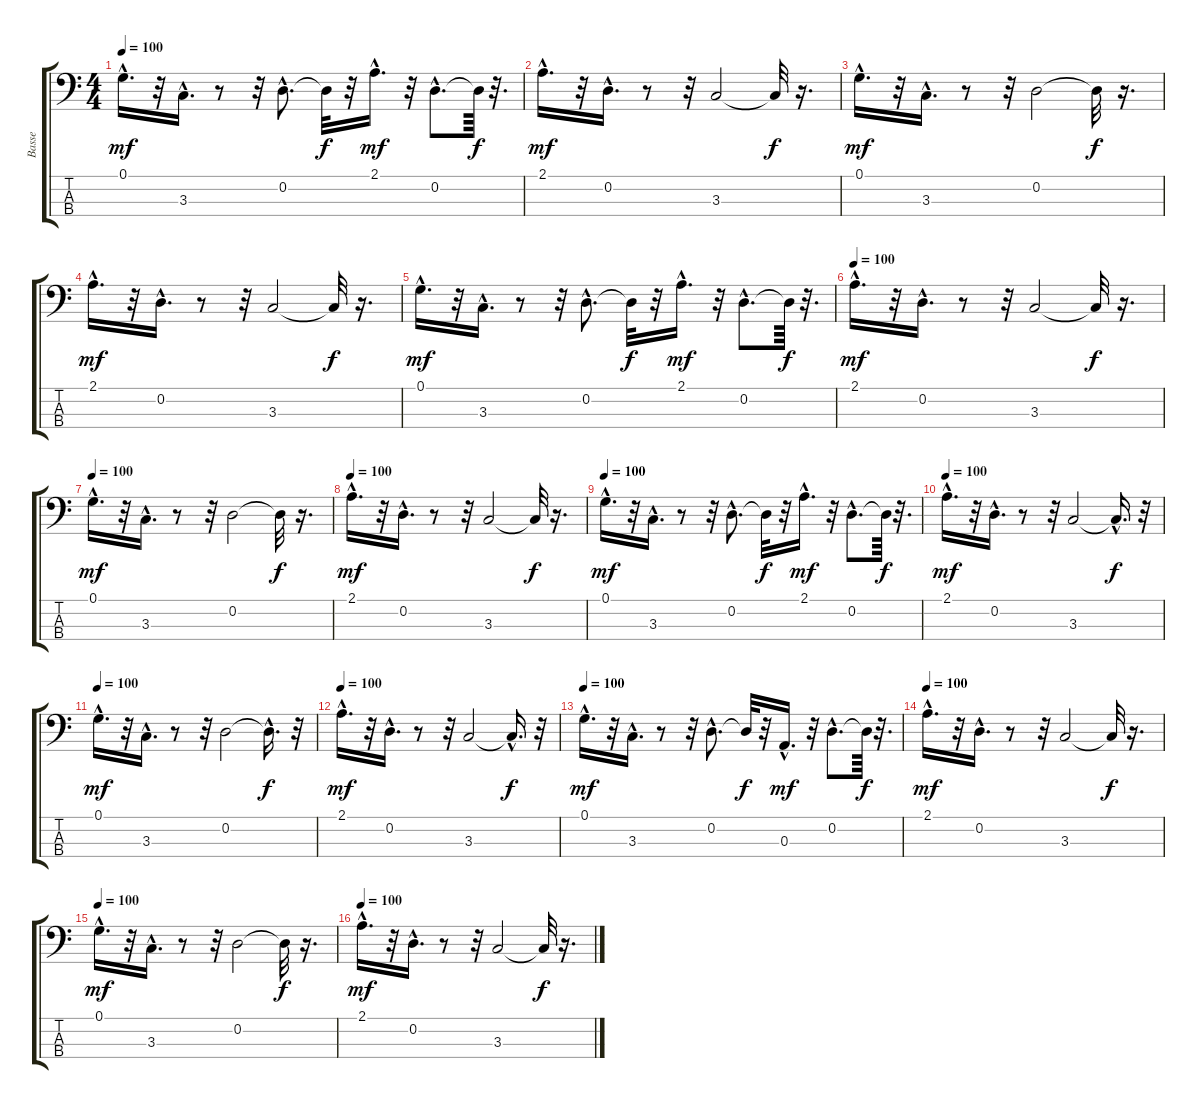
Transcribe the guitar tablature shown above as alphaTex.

\track ("Basse" "Basse") {instrument acousticbass}
\staff {score tabs}
\tuning (G2 D2 A1 E1) {hide}
\ts (4 4)
\tempo 100
\clef f4
\ks c
0.1{hac}.16{d dy mf} r.32 3.3{hac}.16{d} r.8 r.32 0.2{hac}.8{d} 0.2{t}.32{dy f} r.32 2.1{hac}.16{d dy mf} r.32 0.2{hac}.8{d} 0.2{t}.64{dy f} r.32{d} |
2.1{hac}.16{d dy mf} r.32 0.2{hac}.16{d} r.8 r.32 3.3.2 3.3{t}.32{dy f} r.16{d} |
0.1{hac}.16{d dy mf} r.32 3.3{hac}.16{d} r.8 r.32 0.2.2 0.2{t}.32{dy f} r.16{d} |
2.1{hac}.16{d dy mf} r.32 0.2{hac}.16{d} r.8 r.32 3.3.2 3.3{t}.32{dy f} r.16{d} |
0.1{hac}.16{d dy mf} r.32 3.3{hac}.16{d} r.8 r.32 0.2{hac}.8{d} 0.2{t}.32{dy f} r.32 2.1{hac}.16{d dy mf} r.32 0.2{hac}.8{d} 0.2{t}.64{dy f} r.32{d} |
\tempo 100
2.1{hac}.16{d dy mf} r.32 0.2{hac}.16{d} r.8 r.32 3.3.2 3.3{t}.32{dy f} r.16{d} |
\tempo 100
0.1{hac}.16{d dy mf} r.32 3.3{hac}.16{d} r.8 r.32 0.2.2 0.2{t}.32{dy f} r.16{d} |
\tempo 100
2.1{hac}.16{d dy mf} r.32 0.2{hac}.16{d} r.8 r.32 3.3.2 3.3{t}.32{dy f} r.16{d} |
\tempo 100
0.1{hac}.16{d dy mf} r.32 3.3{hac}.16{d} r.8 r.32 0.2{hac}.8{d} 0.2{t}.32{dy f} r.32 2.1{hac}.16{d dy mf} r.32 0.2{hac}.8{d} 0.2{t}.64{dy f} r.32{d} |
\tempo 100
2.1{hac}.16{d dy mf} r.32 0.2{hac}.16{d} r.8 r.32 3.3.2 3.3{hac t}.16{d dy f} r.32 |
\tempo 100
0.1{hac}.16{d dy mf} r.32 3.3{hac}.16{d} r.8 r.32 0.2.2 0.2{hac t}.16{d dy f} r.32 |
\tempo 100
2.1{hac}.16{d dy mf} r.32 0.2{hac}.16{d} r.8 r.32 3.3.2 3.3{hac t}.16{d dy f} r.32 |
\tempo 100
0.1{hac}.16{d dy mf} r.32 3.3{hac}.16{d} r.8 r.32 0.2{hac}.8{d} 0.2{t}.32{dy f} r.32 0.3{hac}.16{d dy mf} r.32 0.2{hac}.8{d} 0.2{t}.64{dy f} r.32{d} |
\tempo 100
2.1{hac}.16{d dy mf} r.32 0.2{hac}.16{d} r.8 r.32 3.3.2 3.3{t}.32{dy f} r.16{d} |
\tempo 100
0.1{hac}.16{d dy mf} r.32 3.3{hac}.16{d} r.8 r.32 0.2.2 0.2{t}.32{dy f} r.16{d} |
\tempo 100
2.1{hac}.16{d dy mf} r.32 0.2{hac}.16{d} r.8 r.32 3.3.2 3.3{t}.32{dy f} r.16{d}
